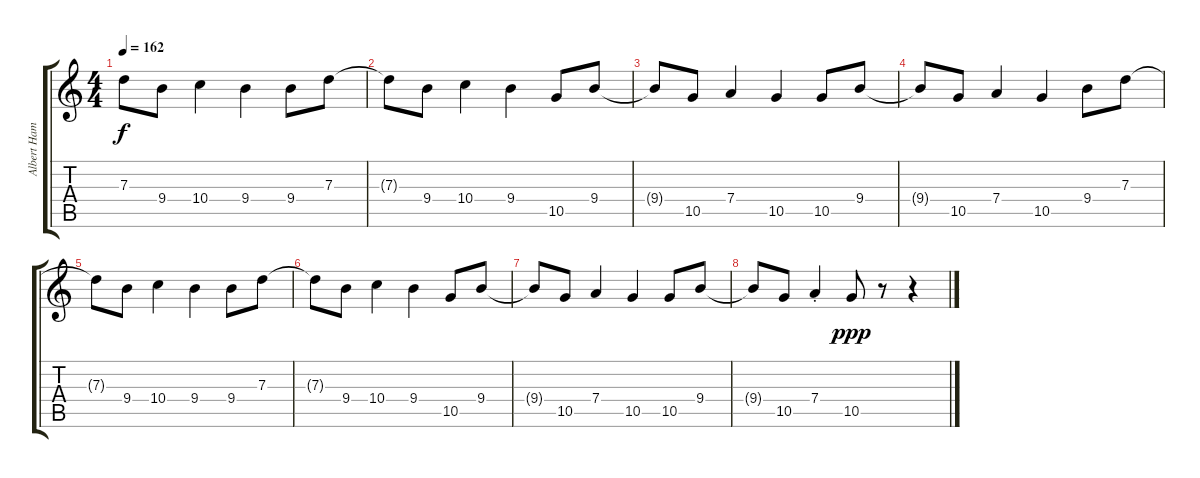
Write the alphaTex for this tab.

\track ("Albert Hammond Jr" "Albert Ham") {instrument overdrivenguitar}
\staff {score tabs}
\tuning (E4 B3 G3 D3 A2 E2) {hide}
\ts (4 4)
\tempo 162
\clef g2
\ks c
7.3{t}.8{dy f} 9.4.8 10.4.4 9.4.4 9.4.8 7.3.8 |
7.3{t}.8 9.4.8 10.4.4 9.4.4 10.5.8 9.4.8 |
9.4{t}.8 10.5.8 7.4.4 10.5.4 10.5.8 9.4.8 |
9.4{t}.8 10.5.8 7.4.4 10.5.4 9.4.8 7.3.8 |
7.3{t}.8 9.4.8 10.4.4 9.4.4 9.4.8 7.3.8 |
7.3{t}.8 9.4.8 10.4.4 9.4.4 10.5.8 9.4.8 |
9.4{t}.8 10.5.8 7.4.4 10.5.4 10.5.8 9.4.8 |
9.4{t}.8 10.5.8 7.4{st}.4 10.5.8{dy ppp} r.8 r.4
